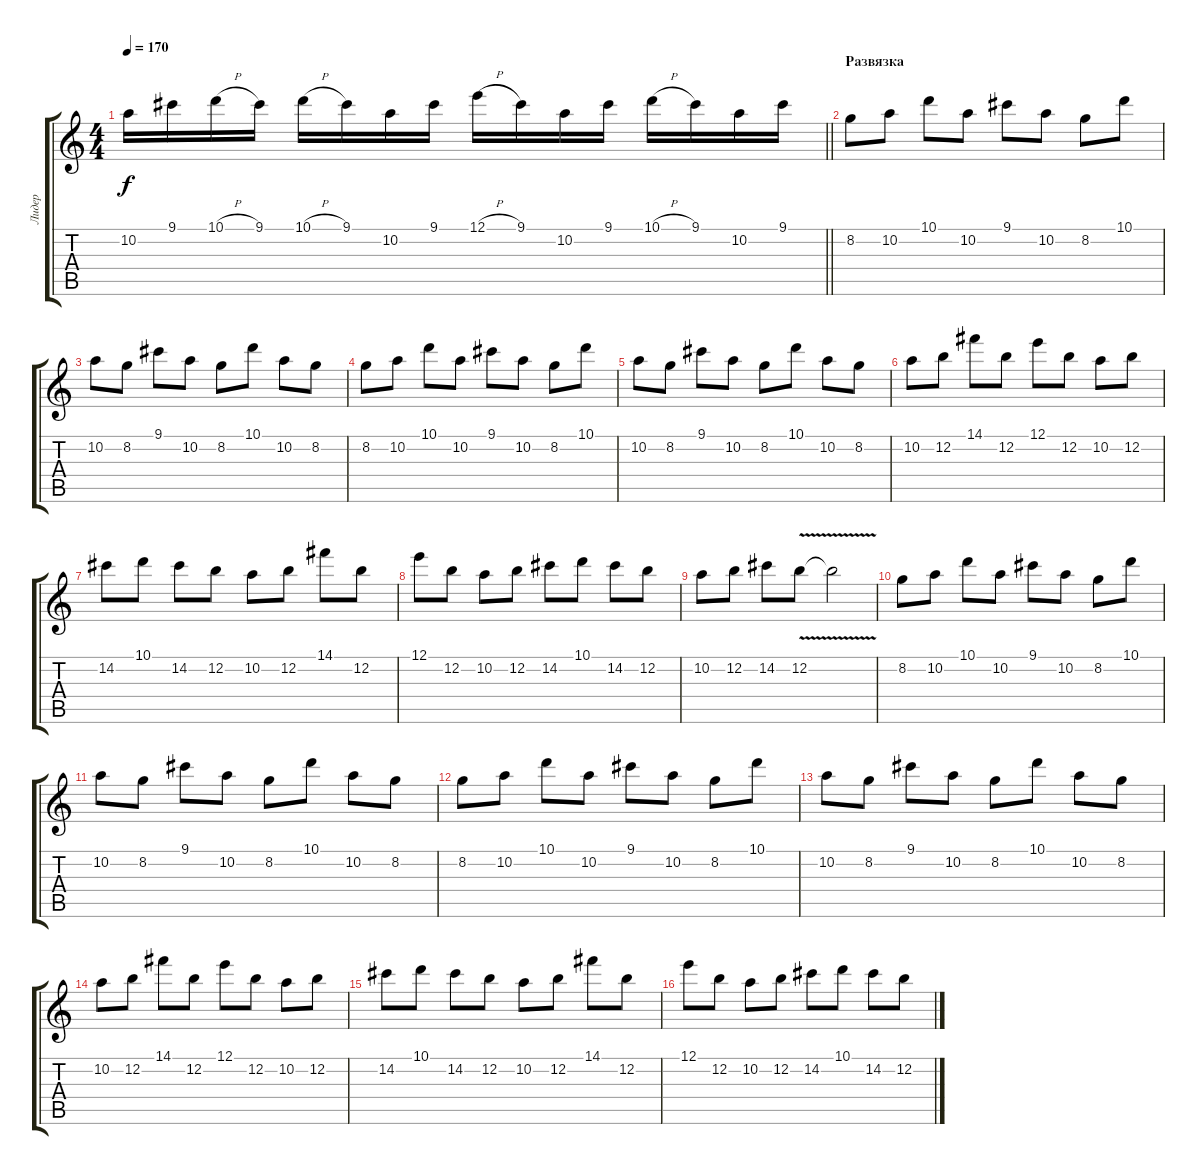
\track ("Лидер" "Лидер") {instrument distortionguitar}
\staff {score tabs}
\tuning (E4 B3 G3 D3 A2 E2) {hide}
\ts (4 4)
\tempo 170
\clef g2
\barLineRight lightlight
\ks c
10.2.16{dy f} 9.1.16 10.1{h}.16 9.1.16 10.1{h}.16 9.1.16 10.2.16 9.1.16 12.1{h}.16 9.1.16 10.2.16 9.1.16 10.1{h}.16 9.1.16 10.2.16 9.1.16 |
\section ("" "Развязка")
8.2.8 10.2.8 10.1.8 10.2.8 9.1.8 10.2.8 8.2.8 10.1.8 |
10.2.8 8.2.8 9.1.8 10.2.8 8.2.8 10.1.8 10.2.8 8.2.8 |
8.2.8 10.2.8 10.1.8 10.2.8 9.1.8 10.2.8 8.2.8 10.1.8 |
10.2.8 8.2.8 9.1.8 10.2.8 8.2.8 10.1.8 10.2.8 8.2.8 |
10.2.8 12.2.8 14.1.8 12.2.8 12.1.8 12.2.8 10.2.8 12.2.8 |
14.2.8 10.1.8 14.2.8 12.2.8 10.2.8 12.2.8 14.1.8 12.2.8 |
12.1.8 12.2.8 10.2.8 12.2.8 14.2.8 10.1.8 14.2.8 12.2.8 |
10.2.8 12.2.8 14.2.8 12.2{v}.8 12.2{t}.2 |
8.2.8 10.2.8 10.1.8 10.2.8 9.1.8 10.2.8 8.2.8 10.1.8 |
10.2.8 8.2.8 9.1.8 10.2.8 8.2.8 10.1.8 10.2.8 8.2.8 |
8.2.8 10.2.8 10.1.8 10.2.8 9.1.8 10.2.8 8.2.8 10.1.8 |
10.2.8 8.2.8 9.1.8 10.2.8 8.2.8 10.1.8 10.2.8 8.2.8 |
10.2.8 12.2.8 14.1.8 12.2.8 12.1.8 12.2.8 10.2.8 12.2.8 |
14.2.8 10.1.8 14.2.8 12.2.8 10.2.8 12.2.8 14.1.8 12.2.8 |
12.1.8 12.2.8 10.2.8 12.2.8 14.2.8 10.1.8 14.2.8 12.2.8
